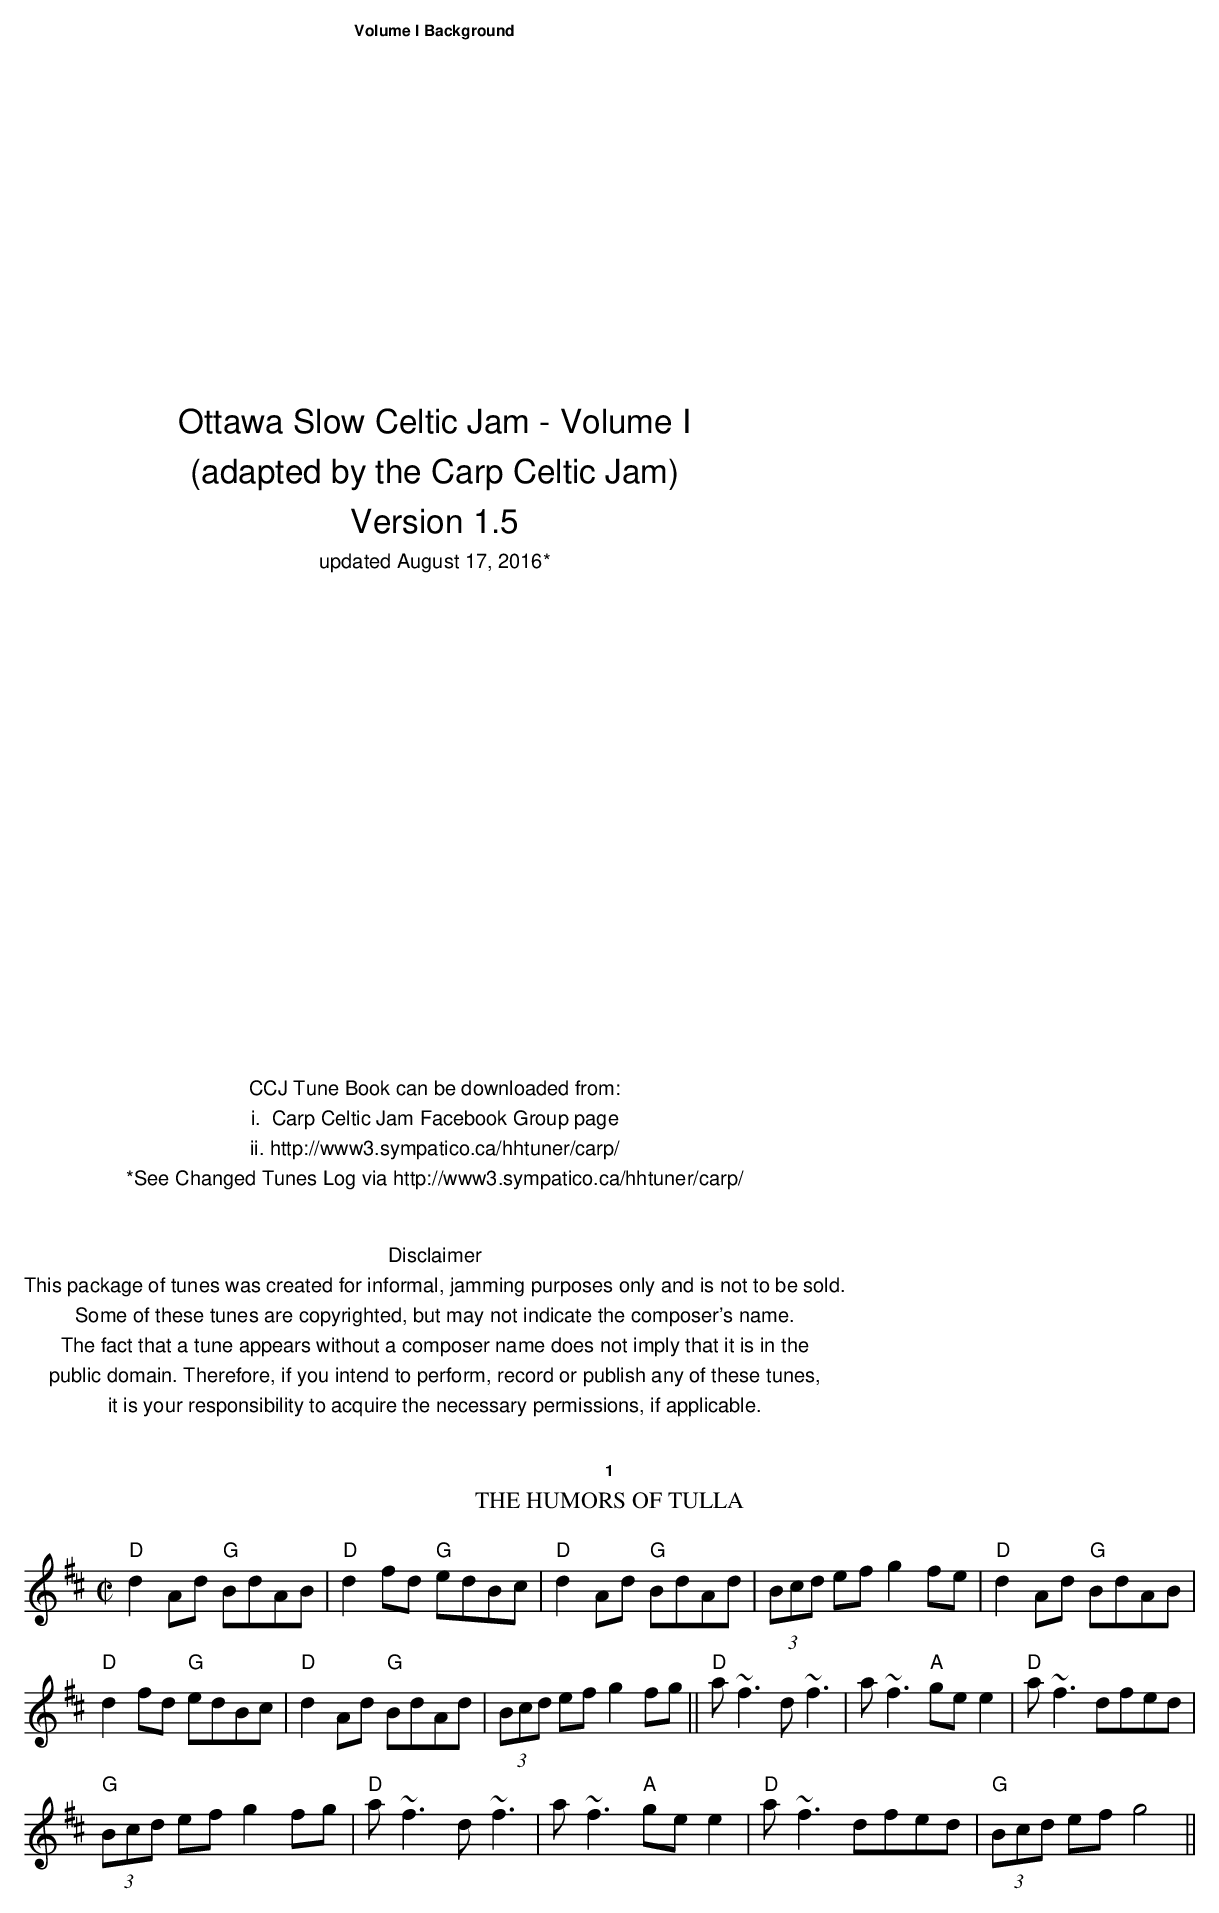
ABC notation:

X:1
T:Humors of Tulla, The
M:C|
K:D
"D"d2Ad "G"BdAB|"D"d2fd "G"edBc|"D"d2Ad "G"BdAd|(3Bcd ef g2fe|"D" d2Ad "G"BdAB|
"D"d2fd "G"edBc|"D"d2Ad "G"BdAd|(3Bcd ef g2fg||"D" a~f3 d~f3|a~f3 "A"gee2|"D"a~f3 dfed|
"G"(3Bcd ef g2fg|"D" a~f3 d~f3|a~f3 "A"gee2|"D"a~f3 dfed|"G"(3Bcd ef g4||
